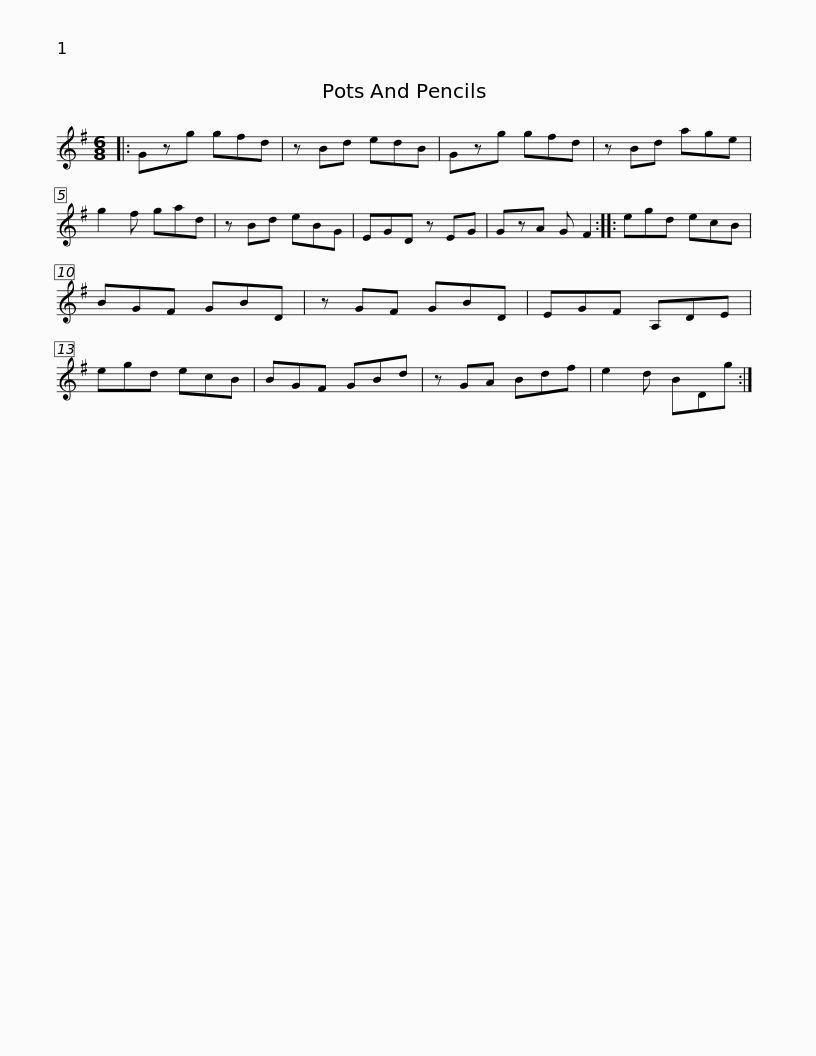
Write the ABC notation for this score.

X:1
L:1/8
M:6/8
I:linebreak $
K:G
V:1 treble
V:1
|: Gzg gfd | z Bd edB | Gzg gfd | z Bd age | g2 f gad | %5
 z Bd eBG | EGD z EG |$ GzA G F2 :: egd ecB | BGF GBD | %10
 z GF GBD | EGF A,DE | egd ecB | BGF GBd |$ z GA Bdf | %15
 e2 d BDg :| %16
